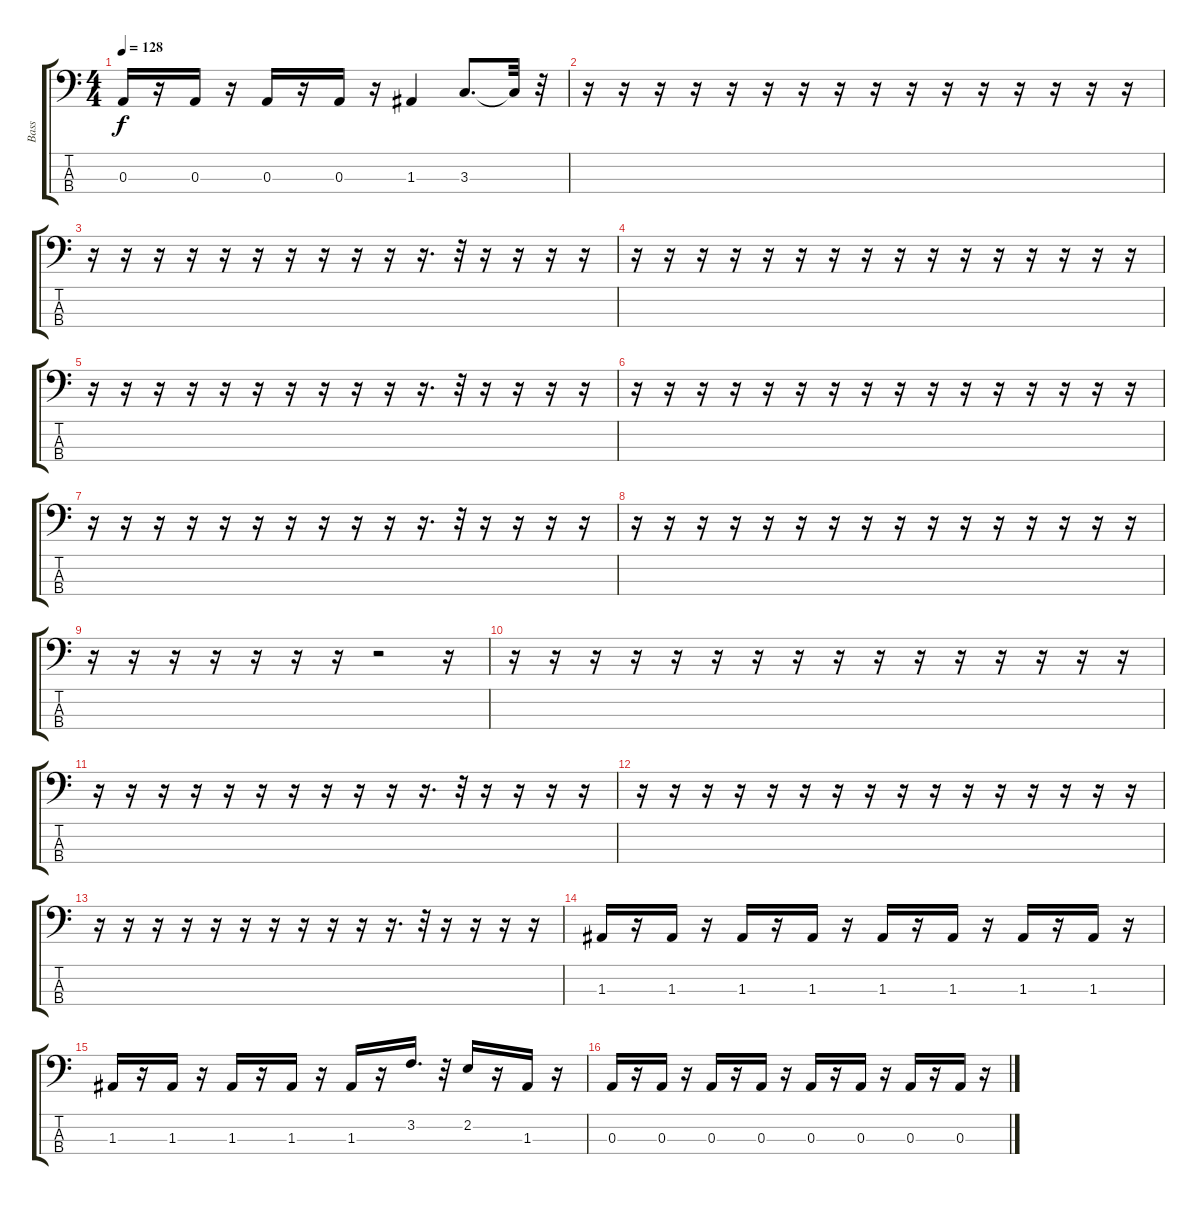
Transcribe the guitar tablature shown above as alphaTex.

\track ("Bass" "Bass") {instrument electricbasspick}
\staff {score tabs}
\tuning (G2 D2 A1 E1) {hide}
\ts (4 4)
\tempo 128
\clef f4
\ks c
0.3.16{dy f} r.16 0.3.16 r.16 0.3.16 r.16 0.3.16 r.16 1.3.4 3.3.8{d} 3.3{t}.32 r.32 |
r.16 r.16 r.16 r.16 r.16 r.16 r.16 r.16 r.16 r.16 r.16 r.16 r.16 r.16 r.16 r.16 |
r.16 r.16 r.16 r.16 r.16 r.16 r.16 r.16 r.16 r.16 r.16{d} r.32 r.16 r.16 r.16 r.16 |
r.16 r.16 r.16 r.16 r.16 r.16 r.16 r.16 r.16 r.16 r.16 r.16 r.16 r.16 r.16 r.16 |
r.16 r.16 r.16 r.16 r.16 r.16 r.16 r.16 r.16 r.16 r.16{d} r.32 r.16 r.16 r.16 r.16 |
r.16 r.16 r.16 r.16 r.16 r.16 r.16 r.16 r.16 r.16 r.16 r.16 r.16 r.16 r.16 r.16 |
r.16 r.16 r.16 r.16 r.16 r.16 r.16 r.16 r.16 r.16 r.16{d} r.32 r.16 r.16 r.16 r.16 |
r.16 r.16 r.16 r.16 r.16 r.16 r.16 r.16 r.16 r.16 r.16 r.16 r.16 r.16 r.16 r.16 |
r.16 r.16 r.16 r.16 r.16 r.16 r.16 r.2 r.16 |
r.16 r.16 r.16 r.16 r.16 r.16 r.16 r.16 r.16 r.16 r.16 r.16 r.16 r.16 r.16 r.16 |
r.16 r.16 r.16 r.16 r.16 r.16 r.16 r.16 r.16 r.16 r.16{d} r.32 r.16 r.16 r.16 r.16 |
r.16 r.16 r.16 r.16 r.16 r.16 r.16 r.16 r.16 r.16 r.16 r.16 r.16 r.16 r.16 r.16 |
r.16 r.16 r.16 r.16 r.16 r.16 r.16 r.16 r.16 r.16 r.16{d} r.32 r.16 r.16 r.16 r.16 |
1.3.16 r.16 1.3.16 r.16 1.3.16 r.16 1.3.16 r.16 1.3.16 r.16 1.3.16 r.16 1.3.16 r.16 1.3.16 r.16 |
1.3.16 r.16 1.3.16 r.16 1.3.16 r.16 1.3.16 r.16 1.3.16 r.16 3.2.16{d} r.32 2.2.16 r.16 1.3.16 r.16 |
0.3.16 r.16 0.3.16 r.16 0.3.16 r.16 0.3.16 r.16 0.3.16 r.16 0.3.16 r.16 0.3.16 r.16 0.3.16 r.16
